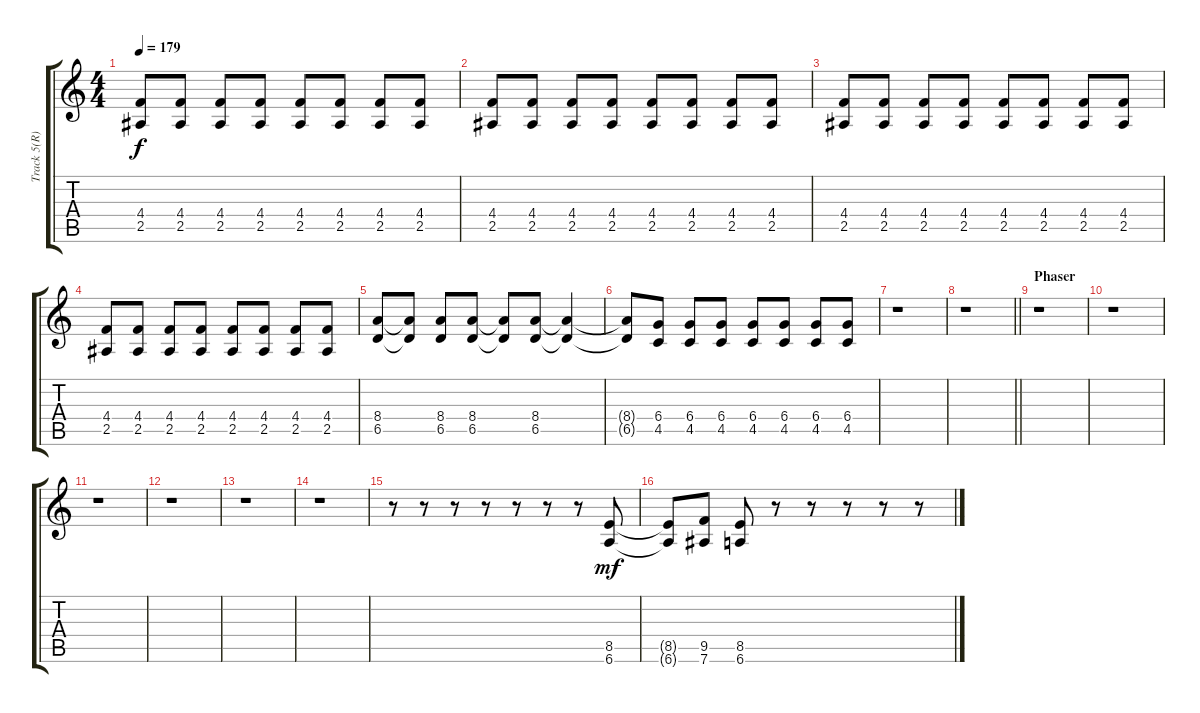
\track ("Track 5(R)" "Track 5(R)") {instrument overdrivenguitar}
\staff {score tabs}
\tuning (Eb4 Bb3 Gb3 Db3 Ab2 Eb2) {hide}
\ts (4 4)
\tempo 179
\clef g2
\ks c
(4.4 2.5).8{dy f} (4.4 2.5).8 (4.4 2.5).8 (4.4 2.5).8 (4.4 2.5).8 (4.4 2.5).8 (4.4 2.5).8 (4.4 2.5).8 |
(4.4 2.5).8 (4.4 2.5).8 (4.4 2.5).8 (4.4 2.5).8 (4.4 2.5).8 (4.4 2.5).8 (4.4 2.5).8 (4.4 2.5).8 |
(4.4 2.5).8 (4.4 2.5).8 (4.4 2.5).8 (4.4 2.5).8 (4.4 2.5).8 (4.4 2.5).8 (4.4 2.5).8 (4.4 2.5).8 |
(4.4 2.5).8 (4.4 2.5).8 (4.4 2.5).8 (4.4 2.5).8 (4.4 2.5).8 (4.4 2.5).8 (4.4 2.5).8 (4.4 2.5).8 |
(8.4 6.5).8 (8.4{t} 6.5{t}).8 (8.4 6.5).8 (8.4 6.5).8 (8.4{t} 6.5{t}).8 (8.4 6.5).8 (8.4{t} 6.5{t}).4 |
(8.4{t} 6.5{t}).8 (6.4 4.5).8 (6.4 4.5).8 (6.4 4.5).8 (6.4 4.5).8 (6.4 4.5).8 (6.4 4.5).8 (6.4 4.5).8 |
r.1 |
\barLineRight lightlight
r.1 |
\section ("" "Phaser")
r.1 |
r.1 |
r.1 |
r.1 |
r.1 |
r.1 |
r.8 r.8 r.8 r.8 r.8 r.8 r.8 (8.5 6.6).8{dy mf} |
(8.5{t} 6.6{t}).8 (9.5 7.6).8 (8.5 6.6).8 r.8 r.8 r.8 r.8 r.8
